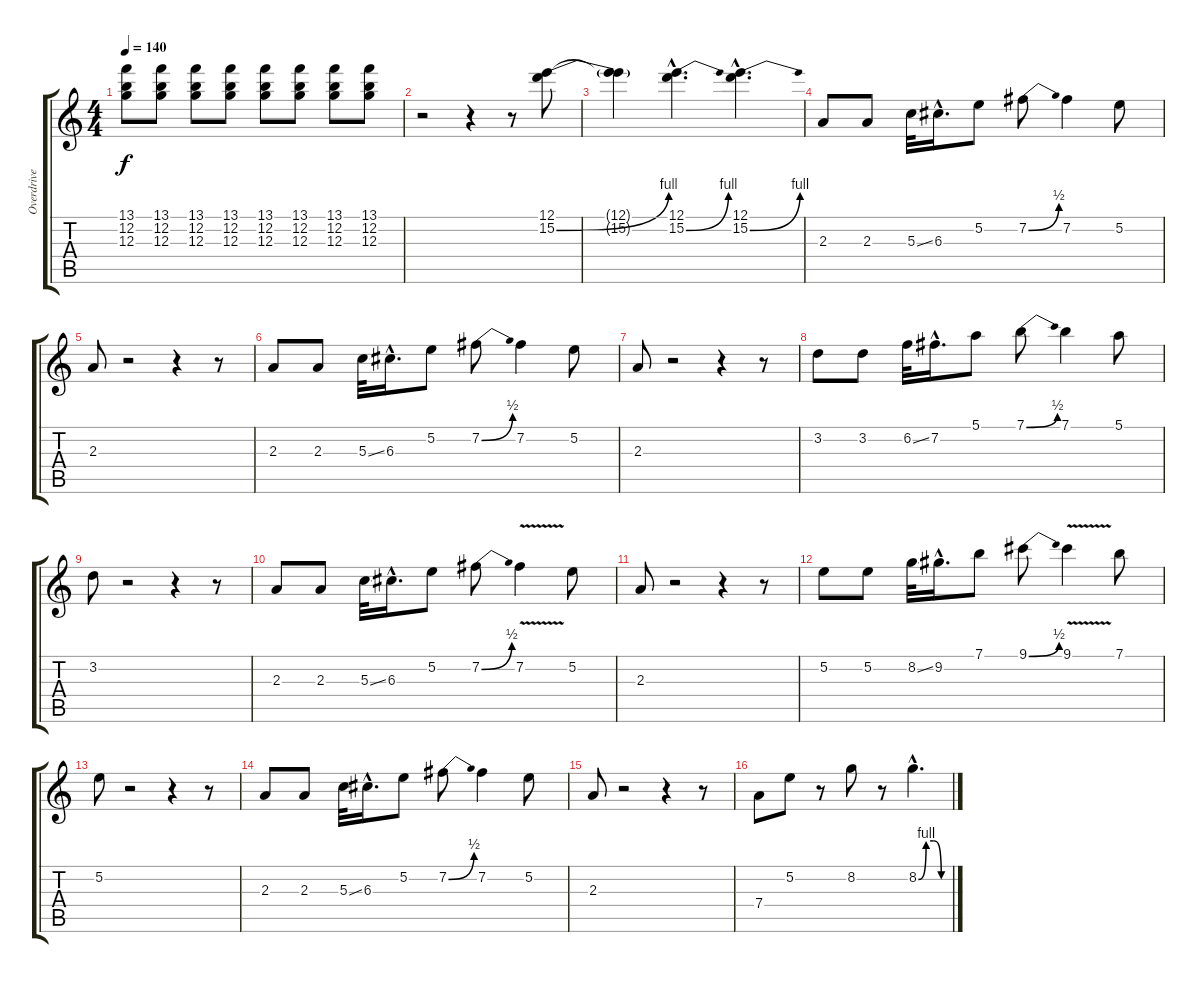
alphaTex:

\track ("Overdrive Gtr 1" "Overdrive ") {instrument overdrivenguitar}
\staff {score tabs}
\tuning (E4 B3 G3 D3 A2 E2) {hide}
\ts (4 4)
\tempo 140
\clef g2
\ks c
(13.1 12.2 12.3).8{dy f} (13.1 12.2 12.3).8 (13.1 12.2 12.3).8 (13.1 12.2 12.3).8 (13.1 12.2 12.3).8 (13.1 12.2 12.3).8 (13.1 12.2 12.3).8 (13.1 12.2 12.3).8 |
r.2 r.4 r.8 (12.1 15.2{be (bend 0 0 60 4)}).8 |
(12.1{t} 15.2{t}).4 (12.1{hac} 15.2{be (bend 0 0 60 4) hac}).4{d} (12.1{hac} 15.2{be (bend 0 0 60 4) hac}).4{d} |
2.3.8 2.3.8 5.3{ss}.32 6.3{hac}.16{d} 5.2.8 7.2{be (bend 0 0 60 2)}.8 7.2.4 5.2.8 |
2.3.8 r.2 r.4 r.8 |
2.3.8 2.3.8 5.3{ss}.32 6.3{hac}.16{d} 5.2.8 7.2{be (bend 0 0 60 2)}.8 7.2.4 5.2.8 |
2.3.8 r.2 r.4 r.8 |
3.2.8 3.2.8 6.2{ss}.32 7.2{hac}.16{d} 5.1.8 7.1{be (bend 0 0 60 2)}.8 7.1.4 5.1.8 |
3.2.8 r.2 r.4 r.8 |
2.3.8 2.3.8 5.3{ss}.32 6.3{hac}.16{d} 5.2.8 7.2{be (bend 0 0 60 2)}.8 7.2{v}.4 5.2.8 |
2.3.8 r.2 r.4 r.8 |
5.2.8 5.2.8 8.2{ss}.32 9.2{hac}.16{d} 7.1.8 9.1{be (bend 0 0 60 2)}.8 9.1{v}.4 7.1.8 |
5.2.8 r.2 r.4 r.8 |
2.3.8 2.3.8 5.3{ss}.32 6.3{hac}.16{d} 5.2.8 7.2{be (bend 0 0 60 2)}.8 7.2.4 5.2.8 |
2.3.8 r.2 r.4 r.8 |
7.4.8 5.2.8 r.8 8.2.8 r.8 8.2{be (custom 0 0 15 4 30 4 45 0 60 0) hac}.4{d}
